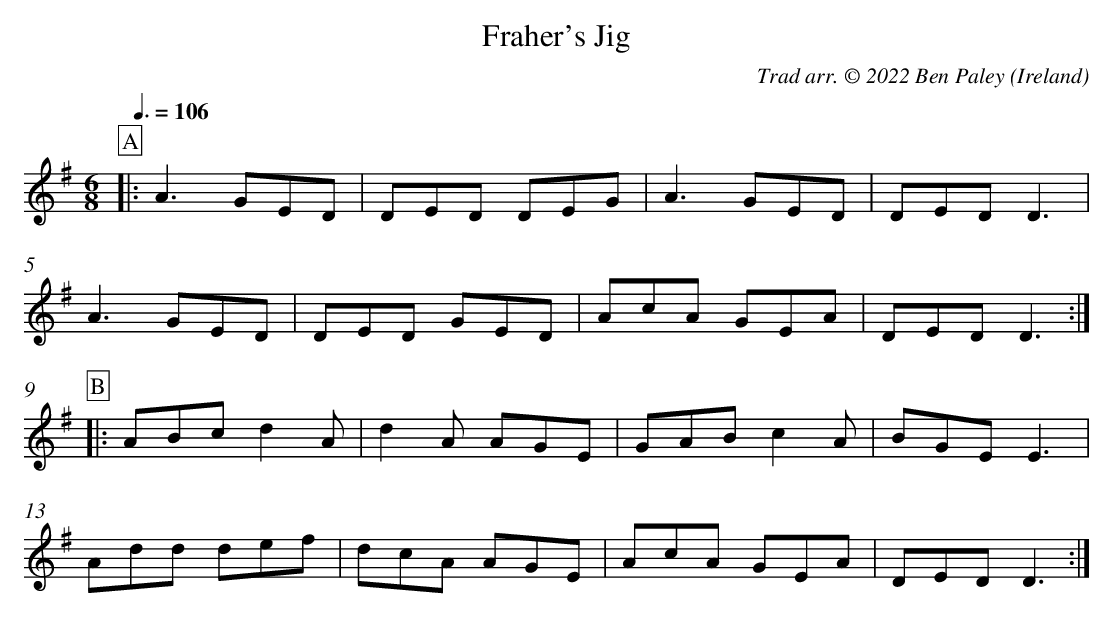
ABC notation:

X:1
T:Fraher's Jig
L:1/8
M:6/8
C:Trad arr. © 2022 Ben Paley
O:Ireland
Q:3/8=106
K:D Mixolydian
P:A
[|: A3 GED | DED DEG | A3 GED | DED D3 |
A3 GED | DED GED | AcA GEA | DED D3 :|]
P:B
[|: ABc d2A | d2A AGE | GAB c2A | BGE E3 |
Add def | dcA AGE | AcA GEA | DED D3 :|]
